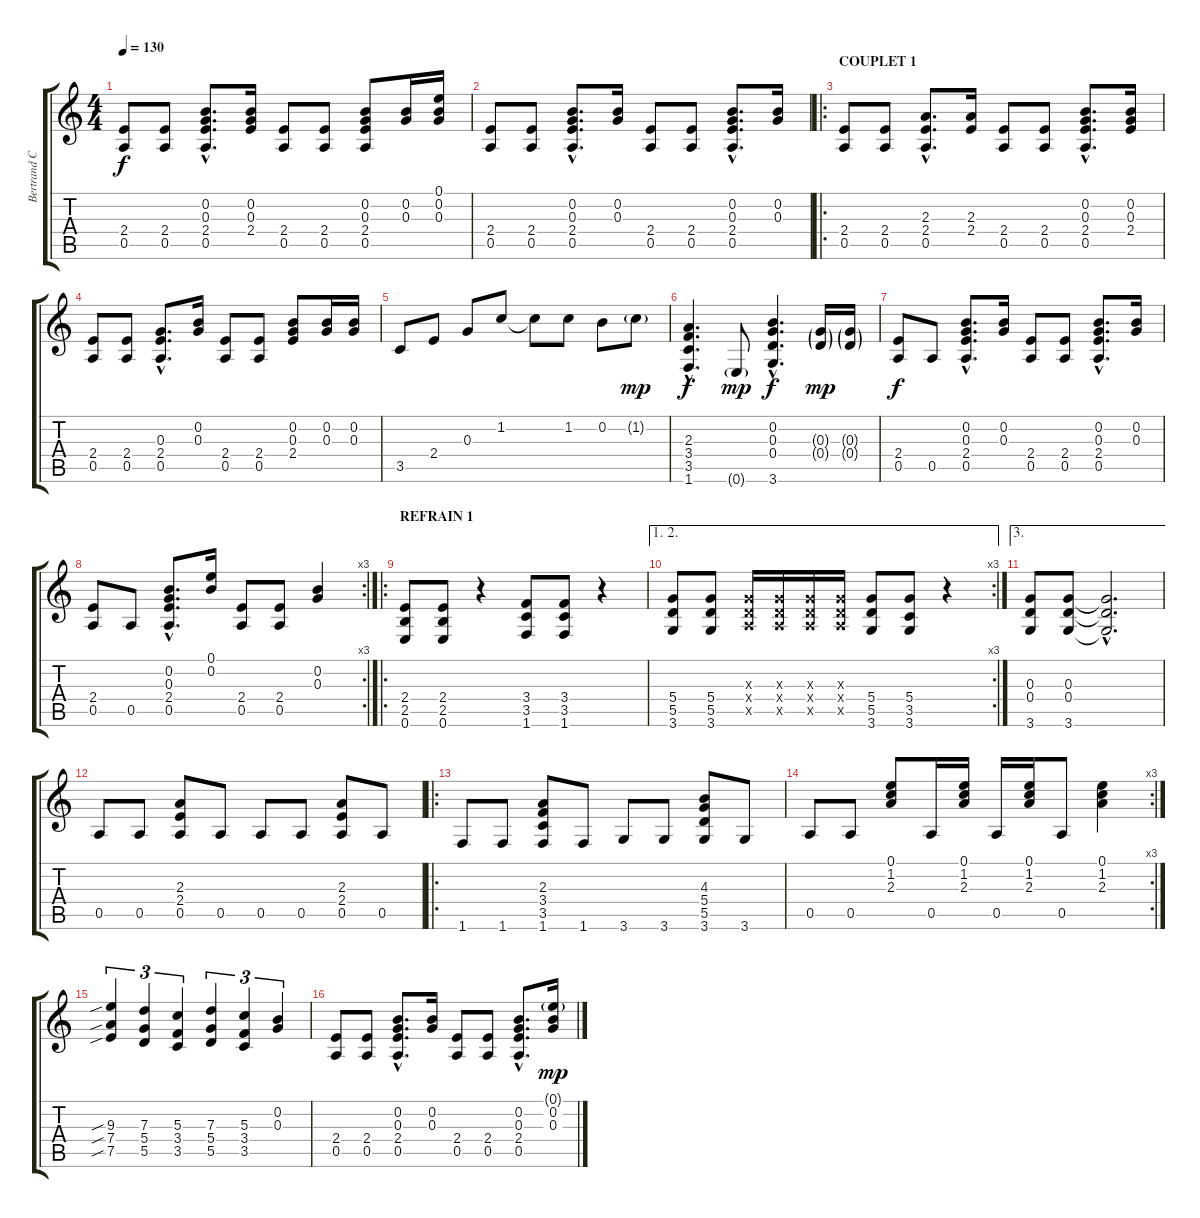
\track ("Bertrand CANTAT" "Bertrand C") {instrument distortionguitar}
\staff {score tabs}
\tuning (E4 B3 G3 D3 A2 E2) {hide}
\ts (4 4)
\tempo 130
\clef g2
\ks c
(2.4 0.5).8{dy f} (2.4 0.5).8 (0.2{hac} 0.3{hac} 2.4{hac} 0.5{hac}).8{d} (0.2 0.3 2.4).16 (2.4 0.5).8 (2.4 0.5).8 (0.2 0.3 2.4 0.5).8 (0.2 0.3).16 (0.1 0.2 0.3).16 |
(2.4 0.5).8 (2.4 0.5).8 (0.2{hac} 0.3{hac} 2.4{hac} 0.5{hac}).8{d} (0.2 0.3).16 (2.4 0.5).8 (2.4 0.5).8 (0.2{hac} 0.3{hac} 2.4{hac} 0.5{hac}).8{d} (0.2 0.3).16 |
\ro
\section ("" "COUPLET 1")
(2.4 0.5).8 (2.4 0.5).8 (2.3{hac} 2.4{hac} 0.5{hac}).8{d} (2.3 2.4).16 (2.4 0.5).8 (2.4 0.5).8 (0.2{hac} 0.3{hac} 2.4{hac} 0.5{hac}).8{d} (0.2 0.3 2.4).16 |
(2.4 0.5).8 (2.4 0.5).8 (0.3{hac} 2.4{hac} 0.5{hac}).8{d} (0.2 0.3).16 (2.4 0.5).8 (2.4 0.5).8 (0.2 0.3 2.4).8 (0.2 0.3).16 (0.2 0.3).16 |
3.5.8 2.4.8 0.3.8 1.2.8 1.2{t}.8 1.2.8 0.2.8 1.2{g}.8{dy mp} |
(2.3{hac} 3.4{hac} 3.5{hac} 1.6{hac}).4{d dy f} 0.6{g}.8{dy mp} (0.2{hac} 0.3{hac} 0.4{hac} 3.6{hac}).4{d dy f} (0.3{g} 0.4{g}).16{dy mp} (0.3{g} 0.4{g}).16 |
(2.4 0.5).8{dy f} 0.5.8 (0.2{hac} 0.3{hac} 2.4{hac} 0.5{hac}).8{d} (0.2 0.3).16 (2.4 0.5).8 (2.4 0.5).8 (0.2{hac} 0.3{hac} 2.4{hac} 0.5{hac}).8{d} (0.2 0.3).16 |
\rc 3
(2.4 0.5).8 0.5.8 (0.2{hac} 0.3{hac} 2.4{hac} 0.5{hac}).8{d} (0.1 0.2).16 (2.4 0.5).8 (2.4 0.5).8 (0.2 0.3).4 |
\ro
\section ("" "REFRAIN 1")
(2.4 2.5 0.6).8 (2.4 2.5 0.6).8 r.4 (3.4 3.5 1.6).8 (3.4 3.5 1.6).8 r.4 |
\ae (1 2)
\rc 3
(5.4 5.5 3.6).8 (5.4 5.5 3.6).8 (0.3{x} 0.4{x} 0.5{x}).16 (0.3{x} 0.4{x} 0.5{x}).16 (0.3{x} 0.4{x} 0.5{x}).16 (0.3{x} 0.4{x} 0.5{x}).16 (5.4 5.5 3.6).8 (5.4 3.5 3.6).8 r.4 |
\ae 3
(0.3 0.4 3.6).8 (0.3 0.4 3.6).8 (0.3{hac t} 0.4{hac t} 3.6{hac t}).2{d} |
0.5.8 0.5.8 (2.3 2.4 0.5).8 0.5.8 0.5.8 0.5.8 (2.3 2.4 0.5).8 0.5.8 |
\ro
1.6.8 1.6.8 (2.3 3.4 3.5 1.6).8 1.6.8 3.6.8 3.6.8 (4.3 5.4 5.5 3.6).8 3.6.8 |
\rc 3
0.5.8 0.5.8 (0.1 1.2 2.3).8 0.5.16 (0.1 1.2 2.3).16 0.5.16 (0.1 1.2 2.3).16 0.5.8 (0.1 1.2 2.3).4 |
(9.3{sib} 7.4{sib} 7.5{sib}).4{tu (3 2)} (7.3 5.4 5.5).4{tu (3 2)} (5.3 3.4 3.5).4{tu (3 2)} (7.3 5.4 5.5).4{tu (3 2)} (5.3 3.4 3.5).4{tu (3 2)} (0.2 0.3).4{tu (3 2)} |
(2.4 0.5).8 (2.4 0.5).8 (0.2{hac} 0.3{hac} 2.4{hac} 0.5{hac}).8{d} (0.2 0.3).16 (2.4 0.5).8 (2.4 0.5).8 (0.2{hac} 0.3{hac} 2.4{hac} 0.5{hac}).8{d} (0.1{g} 0.2 0.3).16{dy mp}
